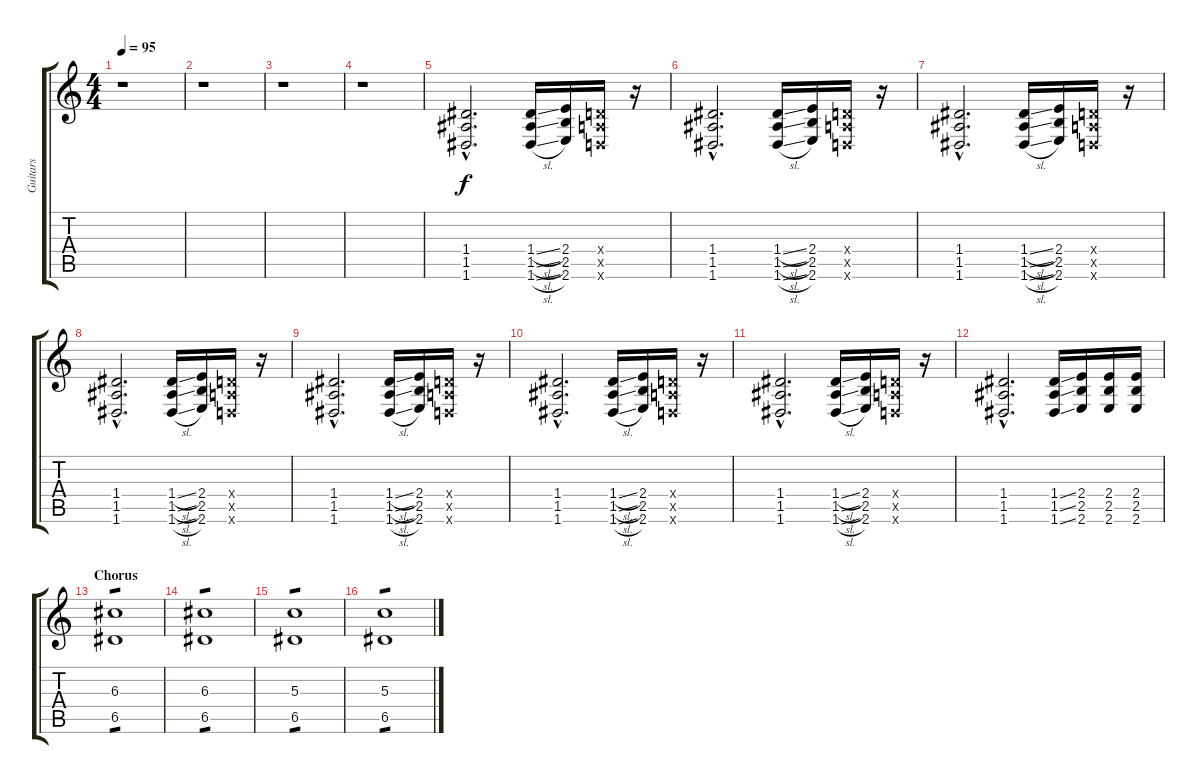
\track ("Guitars" "Guitars") {instrument distortionguitar}
\staff {score tabs}
\tuning (E4 B3 G3 D3 A2 D2) {hide}
\ts (4 4)
\tempo 95
\clef g2
\ks c
r.1{dy f} |
r.1 |
r.1 |
r.1 |
\section ("" "")
(1.4{hac} 1.5{hac} 1.6{hac}).2{d} (1.4{sl} 1.5{sl} 1.6{sl}).16 (2.4 2.5 2.6).16 (0.4{x} 0.5{x} 0.6{x}).16 r.16 |
(1.4{hac} 1.5{hac} 1.6{hac}).2{d} (1.4{sl} 1.5{sl} 1.6{sl}).16 (2.4 2.5 2.6).16 (0.4{x} 0.5{x} 0.6{x}).16 r.16 |
(1.4{hac} 1.5{hac} 1.6{hac}).2{d} (1.4{sl} 1.5{sl} 1.6{sl}).16 (2.4 2.5 2.6).16 (0.4{x} 0.5{x} 0.6{x}).16 r.16 |
(1.4{hac} 1.5{hac} 1.6{hac}).2{d} (1.4{sl} 1.5{sl} 1.6{sl}).16 (2.4 2.5 2.6).16 (0.4{x} 0.5{x} 0.6{x}).16 r.16 |
(1.4{hac} 1.5{hac} 1.6{hac}).2{d} (1.4{sl} 1.5{sl} 1.6{sl}).16 (2.4 2.5 2.6).16 (0.4{x} 0.5{x} 0.6{x}).16 r.16 |
(1.4{hac} 1.5{hac} 1.6{hac}).2{d} (1.4{sl} 1.5{sl} 1.6{sl}).16 (2.4 2.5 2.6).16 (0.4{x} 0.5{x} 0.6{x}).16 r.16 |
(1.4{hac} 1.5{hac} 1.6{hac}).2{d} (1.4{sl} 1.5{sl} 1.6{sl}).16 (2.4 2.5 2.6).16 (0.4{x} 0.5{x} 0.6{x}).16 r.16 |
(1.4{hac} 1.5{hac} 1.6{hac}).2{d} (1.4{ss} 1.5{ss} 1.6{ss}).16 (2.4 2.5 2.6).16 (2.4 2.5 2.6).16 (2.4 2.5 2.6).16 |
\section ("" "Chorus")
(6.3 6.5).1{tp 1} |
(6.3 6.5).1{tp 1} |
(5.3 6.5).1{tp 1} |
(5.3 6.5).1{tp 1}
